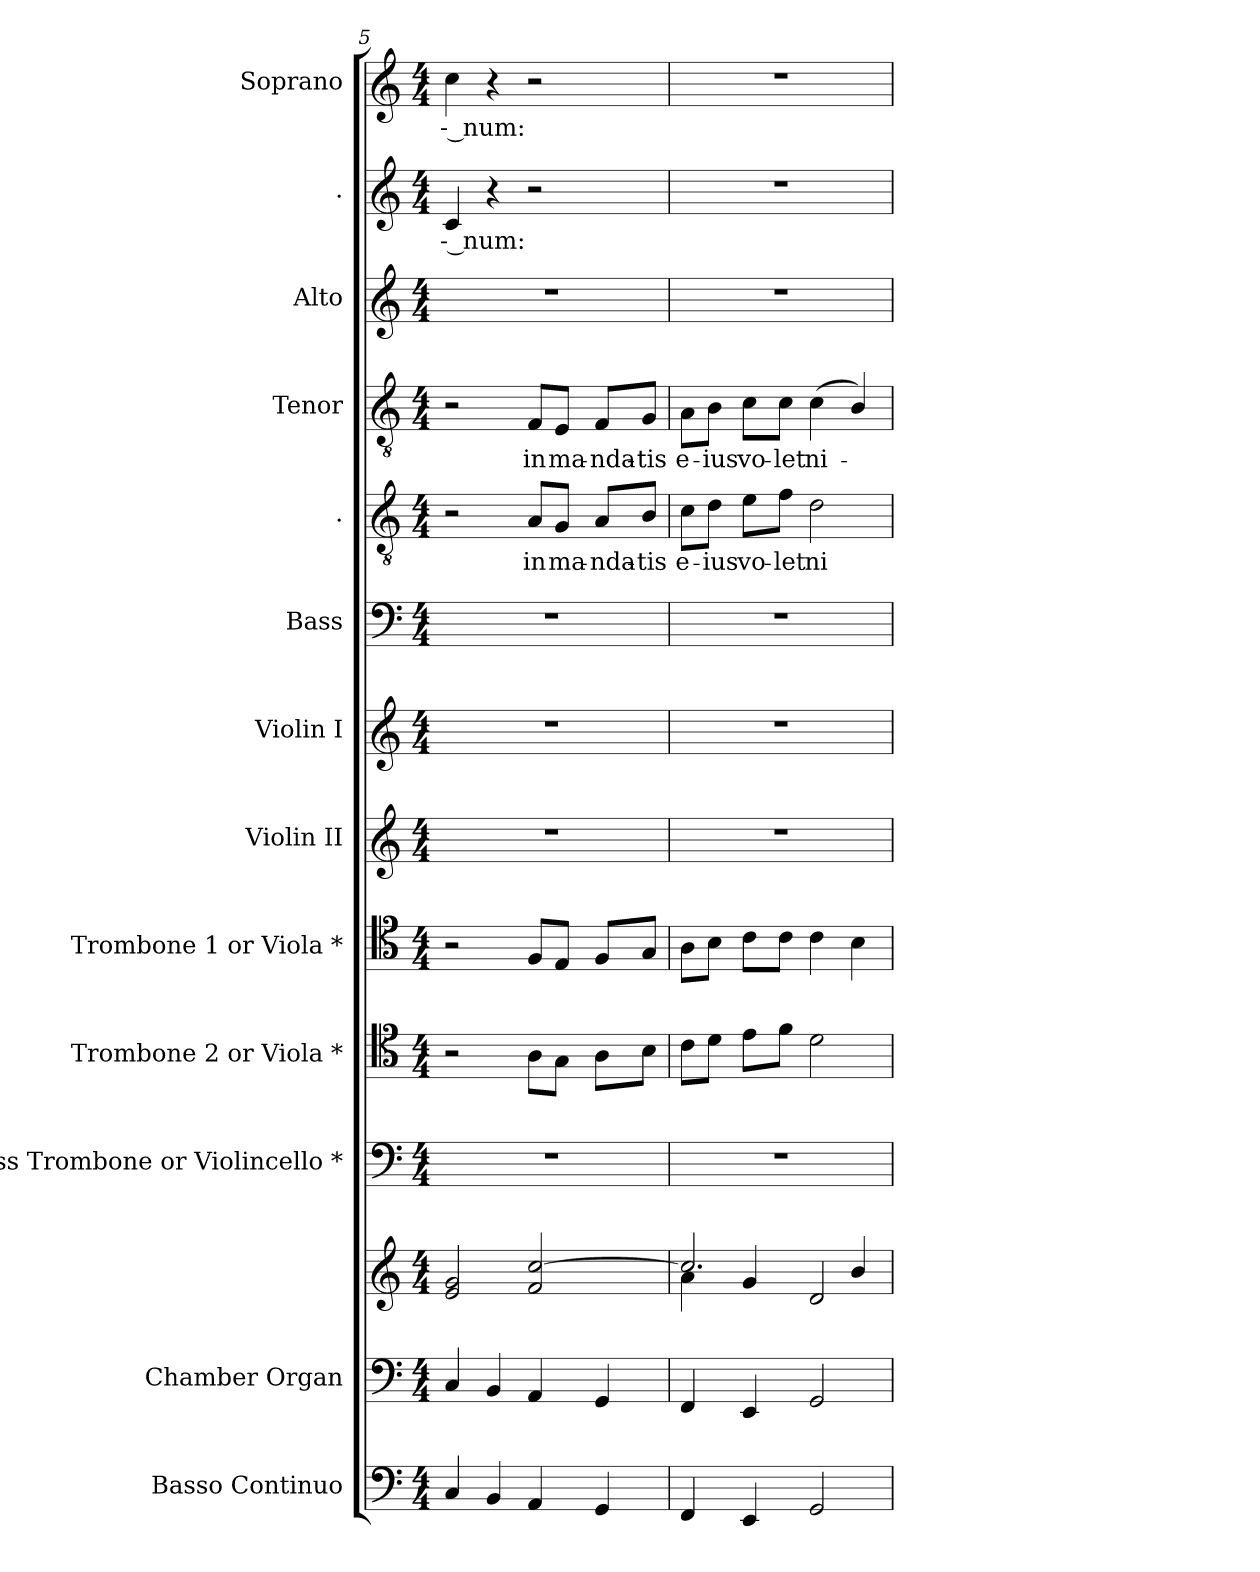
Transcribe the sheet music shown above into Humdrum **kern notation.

**kern	**kern	**kern	**kern	**kern	**kern	**kern	**kern	**kern	**kern	**text	**kern	**text	**kern	**kern	**text	**kern	**text
*part13	*part12	*part12	*part11	*part10	*part9	*part8	*part7	*part6	*part5	*part5	*part4	*part4	*part3	*part2	*part2	*part1	*part1
*staff14	*staff13	*staff12	*staff11	*staff10	*staff9	*staff8	*staff7	*staff6	*staff5	*staff5	*staff4	*staff4	*staff3	*staff2	*staff2	*staff1	*staff1
*I"Basso  Continuo	*I"Chamber  Organ	*	*I"Bass Trombone or Violincello *	*I"Trombone 2 or Viola *	*I"Trombone 1 or Viola *	*I"Violin II	*I"Violin I	*I"Bass	*I".	*	*I"Tenor	*	*I"Alto	*I".	*	*I"Soprano	*
*I'B Cont	*I'Org.	*	*I'B. Tbn.	*I'Tbn 2	*I'Tbn 1	*I'Vln. II	*I'Vln. I	*I'B.	*	*	*I'T,	*	*I'A.	*	*	*I'S.	*
!!LO:PB:g=z
*clefF4	*clefF4	*clefG2	*clefF4	*clefC4	*clefC4	*clefG2	*clefG2	*clefF4	*clefGv2	*	*clefGv2	*	*clefG2	*clefG2	*	*clefG2	*
*ITrd7c12	*	*	*	*	*	*	*	*	*ITrd7c12	*	*ITrd7c12	*	*	*	*	*	*
*k[]	*k[]	*k[]	*k[]	*k[]	*k[]	*k[]	*k[]	*k[]	*k[]	*	*k[]	*	*k[]	*k[]	*	*k[]	*
*C:	*C:	*C:	*C:	*C:	*C:	*C:	*C:	*C:	*C:	*	*C:	*	*C:	*C:	*	*C:	*
*M4/4	*M4/4	*M4/4	*M4/4	*M4/4	*M4/4	*M4/4	*M4/4	*M4/4	*M4/4	*	*M4/4	*	*M4/4	*M4/4	*	*M4/4	*
=5	=5	=5	=5	=5	=5	=5	=5	=5	=5	=5	=5	=5	=5	=5	=5	=5	=5
!	!	!	!	!	!	!	!	!	!	!	!	!	!	!	!LO:LY:b:color=#000000	!	!
!	!	!	!	!	!	!	!	!	!	!	!	!	!	!	!	!	!LO:LY:b:color=#000000
4CCi/	4Ci/	2ei/ 2gi	1r	2r	2r	1r	1r	1r	2r	.	2r	.	1r	4ci/	-- num:	4cci\	-- num:
4BBBi/	4BBi/	.	.	.	.	.	.	.	.	.	.	.	.	4r	.	4r	.
!	!	!	!	!	!	!	!	!	!	!LO:LY:b:color=#000000	!	!	!	!	!	!	!
!	!	!	!	!	!	!	!	!	!	!	!	!LO:LY:b:color=#000000	!	!	!	!	!
4AAAi/	4AAi/	2fi/ [2cci	.	8Ai\L	8Fi/L	.	.	.	8AAi/L	in	8FFi/L	in	.	2r	.	2r	.
!	!	!	!	!	!	!	!	!	!	!LO:LY:b:color=#000000	!	!	!	!	!	!	!
!	!	!	!	!	!	!	!	!	!	!	!	!LO:LY:b:color=#000000	!	!	!	!	!
.	.	.	.	8Gi\J	8Ei/J	.	.	.	8GGi/J	ma-	8EEi/J	ma-	.	.	.	.	.
!	!	!	!	!	!	!	!	!	!	!LO:LY:b:color=#000000	!	!	!	!	!	!	!
!	!	!	!	!	!	!	!	!	!	!	!	!LO:LY:b:color=#000000	!	!	!	!	!
4GGGi/	4GGi/	.	.	8Ai\L	8Fi/L	.	.	.	8AAi/L	-nda-	8FFi/L	-nda-	.	.	.	.	.
!	!	!	!	!	!	!	!	!	!	!LO:LY:b:color=#000000	!	!	!	!	!	!	!
!	!	!	!	!	!	!	!	!	!	!	!	!LO:LY:b:color=#000000	!	!	!	!	!
.	.	.	.	8Bi\J	8Gi/J	.	.	.	8BBi/J	-tis	8GGi/J	-tis	.	.	.	.	.
=6	=6	=6	=6	=6	=6	=6	=6	=6	=6	=6	=6	=6	=6	=6	=6	=6	=6
*	*	*^	*	*	*	*	*	*	*	*	*	*	*	*	*	*	*
!	!	!	!	!	!	!	!	!	!	!	!LO:LY:b:color=#000000	!	!	!	!	!	!	!
!	!	!	!	!	!	!	!	!	!	!	!	!	!LO:LY:b:color=#000000	!	!	!	!	!
4FFFi/	4FFi/	2.cci/]	4ai\	1r	8ci\L	8Ai\L	1r	1r	1r	8Ci\L	e-	8AAi\L	e-	1r	1r	.	1r	.
!	!	!	!	!	!	!	!	!	!	!	!LO:LY:b:color=#000000	!	!	!	!	!	!	!
!	!	!	!	!	!	!	!	!	!	!	!	!	!LO:LY:b:color=#000000	!	!	!	!	!
.	.	.	.	.	8di\J	8Bi\J	.	.	.	8Di\J	-ius	8BBi\J	-ius	.	.	.	.	.
!	!	!	!	!	!	!	!	!	!	!	!LO:LY:b:color=#000000	!	!	!	!	!	!	!
!	!	!	!	!	!	!	!	!	!	!	!	!	!LO:LY:b:color=#000000	!	!	!	!	!
4EEEi/	4EEi/	.	4gi/	.	8ei\L	8ci\L	.	.	.	8Ei\L	vo-	8Ci\L	vo-	.	.	.	.	.
!	!	!	!	!	!	!	!	!	!	!	!LO:LY:b:color=#000000	!	!	!	!	!	!	!
!	!	!	!	!	!	!	!	!	!	!	!	!	!LO:LY:b:color=#000000	!	!	!	!	!
.	.	.	.	.	8fi\J	8ci\J	.	.	.	8Fi\J	-let	8Ci\J	-let	.	.	.	.	.
!	!	!	!	!	!	!	!	!	!	!	!LO:LY:b:color=#000000	!	!	!	!	!	!	!
!	!	!	!	!	!	!	!	!	!	!	!	!	!LO:LY:b:color=#000000	!	!	!	!	!
2GGGi/	2GGi/	.	2di/	.	2di\	4ci\	.	.	.	2Di\	ni-	(4Ci\	ni-	.	.	.	.	.
.	.	4bi/	.	.	.	4Bi\	.	.	.	.	.	4BBi/)	.	.	.	.	.	.
*	*	*v	*v	*	*	*	*	*	*	*	*	*	*	*	*	*	*	*
=	=	=	=	=	=	=	=	=	=	=	=	=	=	=	=	=	=
*-	*-	*-	*-	*-	*-	*-	*-	*-	*-	*-	*-	*-	*-	*-	*-	*-	*-
